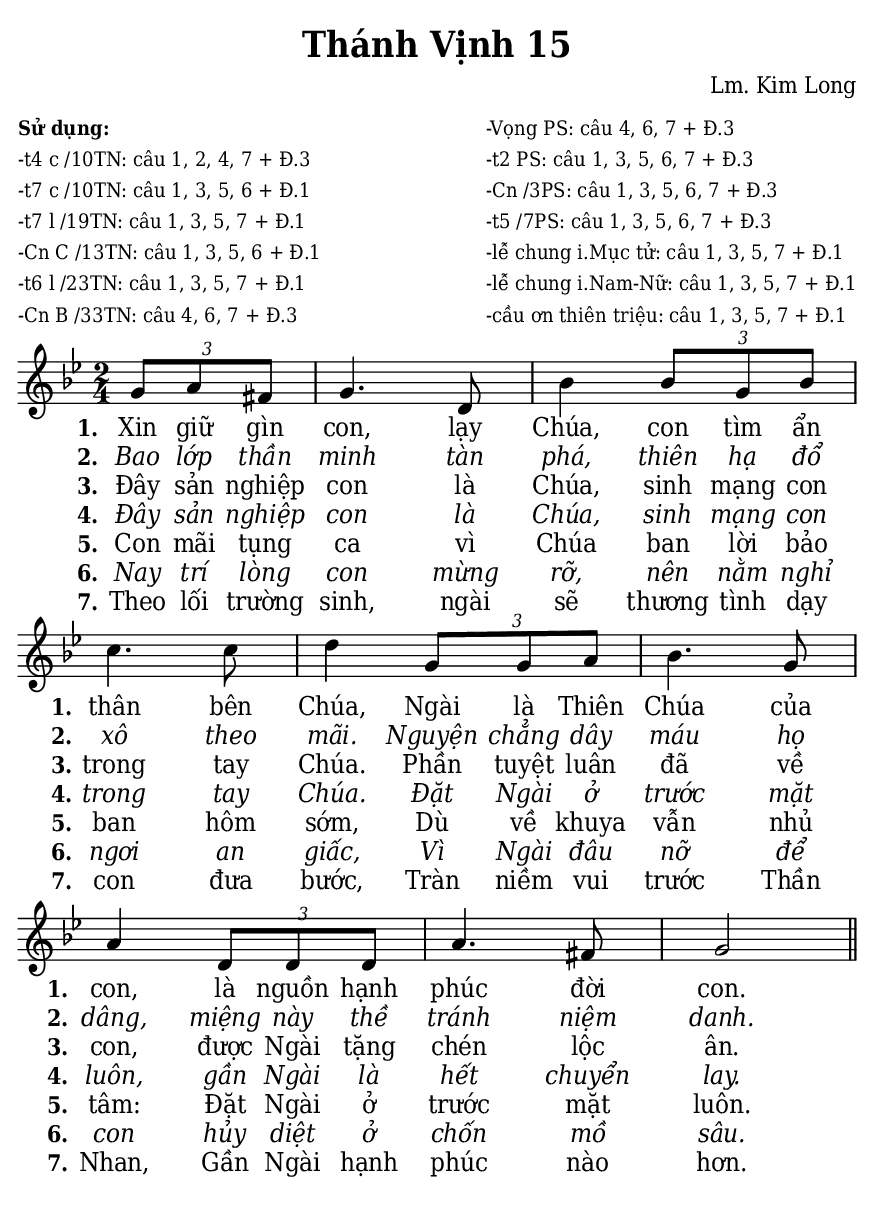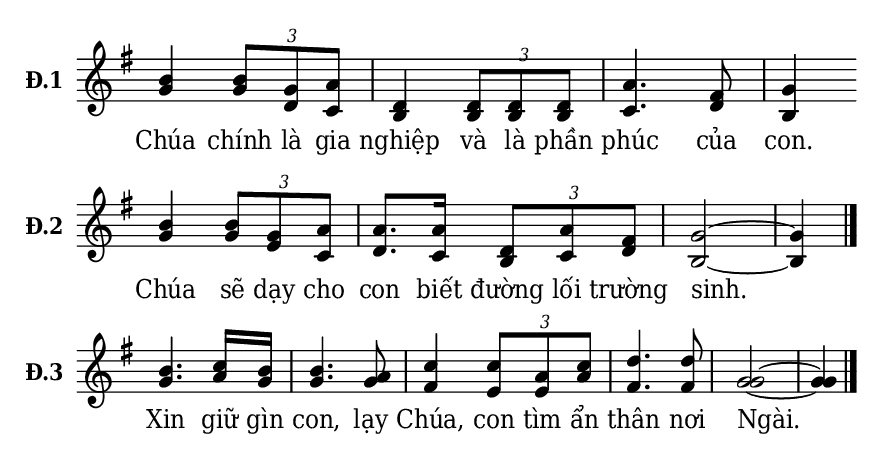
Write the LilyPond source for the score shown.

% Cài đặt chung
\version "2.22.1"
\include "english.ly"

\header {
  title = "Thánh Vịnh 15"
  composer = "Lm. Kim Long"
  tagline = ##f
}

% mã nguồn cho những chức năng chưa hỗ trợ trong phiên bản lilypond hiện tại
% cung cấp bởi cộng đồng lilypond khi gửi email đến lilypond-user@gnu.org
% in số phiên khúc trên mỗi dòng
#(define (add-grob-definition grob-name grob-entry)
     (set! all-grob-descriptions
           (cons ((@@ (lily) completize-grob-entry)
                  (cons grob-name grob-entry))
                 all-grob-descriptions)))

#(add-grob-definition
    'StanzaNumberSpanner
    `((direction . ,LEFT)
      (font-series . bold)
      (padding . 1.0)
      (side-axis . ,X)
      (stencil . ,ly:text-interface::print)
      (X-offset . ,ly:side-position-interface::x-aligned-side)
      (Y-extent . ,grob::always-Y-extent-from-stencil)
      (meta . ((class . Spanner)
               (interfaces . (font-interface
                              side-position-interface
                              stanza-number-interface
                              text-interface))))))

\layout {
    \context {
      \Global
      \grobdescriptions #all-grob-descriptions
    }
    \context {
      \Score
      \remove Stanza_number_align_engraver
      \consists
        #(lambda (context)
           (let ((texts '())
                 (syllables '()))
             (make-engraver
              (acknowledgers
               ((stanza-number-interface engraver grob source-engraver)
                  (set! texts (cons grob texts)))
               ((lyric-syllable-interface engraver grob source-engraver)
                  (set! syllables (cons grob syllables))))
              ((stop-translation-timestep engraver)
                 (for-each
                  (lambda (text)
                    (for-each
                     (lambda (syllable)
                       (ly:pointer-group-interface::add-grob
                        text
                        'side-support-elements
                        syllable))
                     syllables))
                  texts)
                 (set! syllables '())))))
    }
    \context {
      \Lyrics
      \remove Stanza_number_engraver
      \consists
        #(lambda (context)
           (let ((text #f)
                 (last-stanza #f))
             (make-engraver
              ((process-music engraver)
                 (let ((stanza (ly:context-property context 'stanza #f)))
                   (if (and stanza (not (equal? stanza last-stanza)))
                       (let ((column (ly:context-property context
'currentCommandColumn)))
                         (set! last-stanza stanza)
                         (if text
                             (ly:spanner-set-bound! text RIGHT column))
                         (set! text (ly:engraver-make-grob engraver
'StanzaNumberSpanner '()))
                         (ly:grob-set-property! text 'text stanza)
                         (ly:spanner-set-bound! text LEFT column)))))
              ((finalize engraver)
                 (if text
                     (let ((column (ly:context-property context
'currentCommandColumn)))
                       (ly:spanner-set-bound! text RIGHT column)))))))
      \override StanzaNumberSpanner.horizon-padding = 10000
    }
}

stanzaReminderOff =
  \temporary \override StanzaNumberSpanner.after-line-breaking =
     #(lambda (grob)
        ;; Can be replaced with (not (first-broken-spanner? grob)) in 2.23.
        (if (let ((siblings (ly:spanner-broken-into (ly:grob-original grob))))
              (and (pair? siblings)
                   (not (eq? grob (car siblings)))))
            (ly:grob-suicide! grob)))

stanzaReminderOn = \undo \stanzaReminderOff
% kết thúc mã nguồn

% Nhạc
nhacPhanMot = \relative c'' {
  \key bf \major
  \time 2/4
  \partial 4 \tuplet 3/2 { g8 a fs } |
  g4. d8 |
  bf'4 \tuplet 3/2 { bf8 g bf } |
  c4. c8 |
  d4 \tuplet 3/2 { g,8 g a } |
  bf4. g8 
  a4 \tuplet 3/2 { d,8 d d } |
  a'4. fs8 |
  g2 \bar "||"
}

nhacPhanHai = \relative c'' {
  \key g \major
  \time 2/4
  <<
    {
      b4 \tuplet 3/2 { b8 g a } |
      d,4 \tuplet 3/2 { d8 d d } |
      a'4. fs8 |
      g4 \bar ".|"
    }
    {
      g4 \tuplet 3/2 { g8 d c } |
      b4 \tuplet 3/2 { b8 b b } |
      c4. d8 |
      b4
    }
  >>
}

nhacPhanBa = \relative c'' {
  \key g \major
  \time 2/4
  <<
    {
      b4 \tuplet 3/2 { b8 g a } |
      a8. a16 \tuplet 3/2 { d,8 a' fs } |
      g2 ~ |
      g4 \bar "|."
    }
    {
      g4 \tuplet 3/2 { g8 e c } |
      d8. c16 \tuplet 3/2 { b8 c d } |
      b2 ~ |
      b4
    }
  >>
}

nhacPhanBon = \relative c'' {
  \key g \major
  \time 2/4
  <<
    {
      b4. c16 b |
      b4. a8 |
      c4 \tuplet 3/2 { c8 a c } |
      d4. d8 |
      g,2 ~ |
      g4 \bar "|."
    }
    {
      g4. a16 g |
      g4. g8 |
      fs4 \tuplet 3/2 { e8 e a } |
      fs4. fs8 |
      g2 ~ |
      g4
    }
  >>
}

% Lời
loiPhanMot = \lyricmode {
  <<
    {
      \set stanza = "1."
      Xin giữ gìn con, lạy Chúa, con tìm ẩn thân bên Chúa,
      Ngài là Thiên Chúa của con, là nguồn hạnh phúc đời con.
    }
    \new Lyrics {
	    \set associatedVoice = "beSop"
	    \set stanza = "2."
      \override Lyrics.LyricText.font-shape = #'italic
	    Bao lớp thần minh tàn phá, thiên hạ đổ xô theo mãi.
	    Nguyện chẳng dây máu họ dâng, miệng này thề tránh niệm danh.
    }
    \new Lyrics {
	    \set associatedVoice = "beSop"
	    \set stanza = "3."
	    Đây sản nghiệp con là Chúa, sinh mạng con trong tay Chúa.
	    Phần tuyệt luân đã về con, được Ngài tặng chén lộc ân.
    }
    \new Lyrics {
	    \set associatedVoice = "beSop"
	    \set stanza = "4."
      \override Lyrics.LyricText.font-shape = #'italic
	    Đây sản nghiệp con là Chúa, sinh mạng con trong tay Chúa.
	    Đặt Ngài ở trước mặt luôn, gần Ngài là hết chuyển lay.
    }
    \new Lyrics {
	    \set associatedVoice = "beSop"
	    \set stanza = "5."
	    Con mãi tụng ca vì Chúa ban lời bảo ban hôm sớm,
	    Dù về khuya vẫn nhủ tâm: Đặt Ngài ở trước mặt luôn.
    }
    \new Lyrics {
	    \set associatedVoice = "beSop"
	    \set stanza = "6."
      \override Lyrics.LyricText.font-shape = #'italic
	    Nay trí lòng con mừng rỡ, nên nằm nghỉ ngơi an giấc,
	    Vì Ngài đâu nỡ để con hủy diệt ở chốn mồ sâu.
    }
    \new Lyrics {
	    \set associatedVoice = "beSop"
	    \set stanza = "7."
	    Theo lối trường sinh, ngài sẽ thương tình dạy con đưa bước,
	    Tràn niềm vui trước Thần Nhan, Gần Ngài hạnh phúc nào hơn.
    }
  >>
}

loiPhanHai = \lyricmode {
	Chúa chính là gia nghiệp và là phần phúc của con.
}

loiPhanBa = \lyricmode {
  Chúa sẽ dạy cho con biết đường lối trường sinh.
}

loiPhanBon = \lyricmode {
  Xin giữ gìn con, lạy Chúa, con tìm ẩn thân nơi Ngài.
}


% Dàn trang
\paper {
  #(set-paper-size "a5")
  top-margin = 3\mm
  bottom-margin = 3\mm
  left-margin = 3\mm
  right-margin = 3\mm
  indent = #0
  #(define fonts
	 (make-pango-font-tree "Deja Vu Serif Condensed"
	 		       "Deja Vu Serif Condensed"
			       "Deja Vu Serif Condensed"
			       (/ 20 20)))
  print-page-number = ##f
  ragged-bottom = ##t
}

\markup {
  \vspace #1
  \fill-line {
    \column {
      \left-align {
        \line { \bold \small "Sử dụng:" }
        \line { \small "-t4 c /10TN: câu 1, 2, 4, 7 + Đ.3" }
        \line { \small "-t7 c /10TN: câu 1, 3, 5, 6 + Đ.1" }
        \line { \small "-t7 l /19TN: câu 1, 3, 5, 7 + Đ.1" }
        \line { \small "-Cn C /13TN: câu 1, 3, 5, 6 + Đ.1" }
        \line { \small "-t6 l /23TN: câu 1, 3, 5, 7 + Đ.1" }
        \line { \small "-Cn B /33TN: câu 4, 6, 7 + Đ.3" }
      }
    }
    \column {
      \left-align {
        \line { \small "-Vọng PS: câu 4, 6, 7 + Đ.3" }
        \line { \small "-t2 PS: câu 1, 3, 5, 6, 7 + Đ.3" }
        \line { \small "-Cn /3PS: câu 1, 3, 5, 6, 7 + Đ.3" }
        \line { \small "-t5 /7PS: câu 1, 3, 5, 6, 7 + Đ.3" }
        \line { \small "-lễ chung i.Mục tử: câu 1, 3, 5, 7 + Đ.1" }
        \line { \small "-lễ chung i.Nam-Nữ: câu 1, 3, 5, 7 + Đ.1" }
        \line { \small "-cầu ơn thiên triệu: câu 1, 3, 5, 7 + Đ.1" }
      }
    }
  }
}

\score {
  <<
    \new Staff <<
        \clef treble
        \new Voice = beSop {
          \nhacPhanMot
        }
      \new Lyrics \lyricsto beSop \loiPhanMot
    >>
  >>
  \layout {
    \override Lyrics.LyricSpace.minimum-distance = #1
    \override Score.BarNumber.break-visibility = ##(#f #f #f)
    \override Score.SpacingSpanner.uniform-stretching = ##t
    ragged-last = ##f
  }
}

\score {
  <<
    \new Staff \with {
      \remove "Time_signature_engraver"
      instrumentName = \markup { \bold "Đ.1" }} <<
        \clef treble
        \new Voice = beSop {
          \nhacPhanHai
        }
      \new Lyrics \lyricsto beSop \loiPhanHai
    >>
  >>
  \layout {
    indent = 10
    \override Lyrics.LyricSpace.minimum-distance = #0.8
    \override Score.BarNumber.break-visibility = ##(#f #f #f)
    \override Score.SpacingSpanner.uniform-stretching = ##t
    ragged-last = ##f
  }
}

\score {
  <<
    \new Staff \with {
      \remove "Time_signature_engraver"
      instrumentName = \markup { \bold "Đ.2" }} <<
        \clef treble
        \new Voice = beSop {
          \nhacPhanBa
        }
      \new Lyrics \lyricsto beSop \loiPhanBa
    >>
  >>
  \layout {
    indent = 10
    \override Lyrics.LyricSpace.minimum-distance = #0.8
    \override Score.BarNumber.break-visibility = ##(#f #f #f)
    \override Score.SpacingSpanner.uniform-stretching = ##t
    ragged-last = ##f
  }
}

\score {
  <<
    \new Staff \with {
      \remove "Time_signature_engraver"
      instrumentName = \markup { \bold "Đ.3" }} <<
        \clef treble
        \new Voice = beSop {
          \nhacPhanBon
        }
      \new Lyrics \lyricsto beSop \loiPhanBon
    >>
  >>
  \layout {
    indent = 10
    \override Lyrics.LyricSpace.minimum-distance = #0.8
    \override Score.BarNumber.break-visibility = ##(#f #f #f)
    \override Score.SpacingSpanner.uniform-stretching = ##t
    ragged-last = ##f
  }
}

